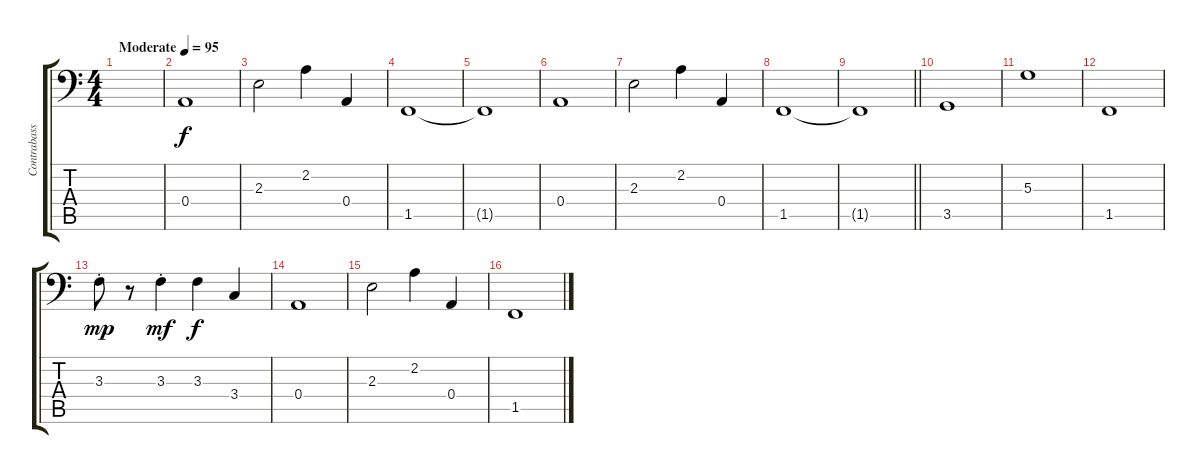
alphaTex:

\track ("Contrabass" "Contrabass") {instrument acousticbass}
\staff {score tabs}
\tuning (C3 G2 D2 A1 E1 B0) {hide}
\ts (4 4)
\tempo (95 "Moderate")
\clef f4
\ks aminor
|
0.4.1 |
2.3.2 2.2.4 0.4.4 |
1.5.1 |
1.5{t}.1 |
0.4.1 |
2.3.2 2.2.4 0.4.4 |
1.5.1 |
\barLineRight lightlight
1.5{t}.1 |
3.5.1 |
5.3.1 |
1.5.1 |
3.3{st}.8{dy mp} r.8 3.3{st}.4{dy mf} 3.3.4{dy f} 3.4.4 |
0.4.1 |
2.3.2 2.2.4 0.4.4 |
1.5.1
